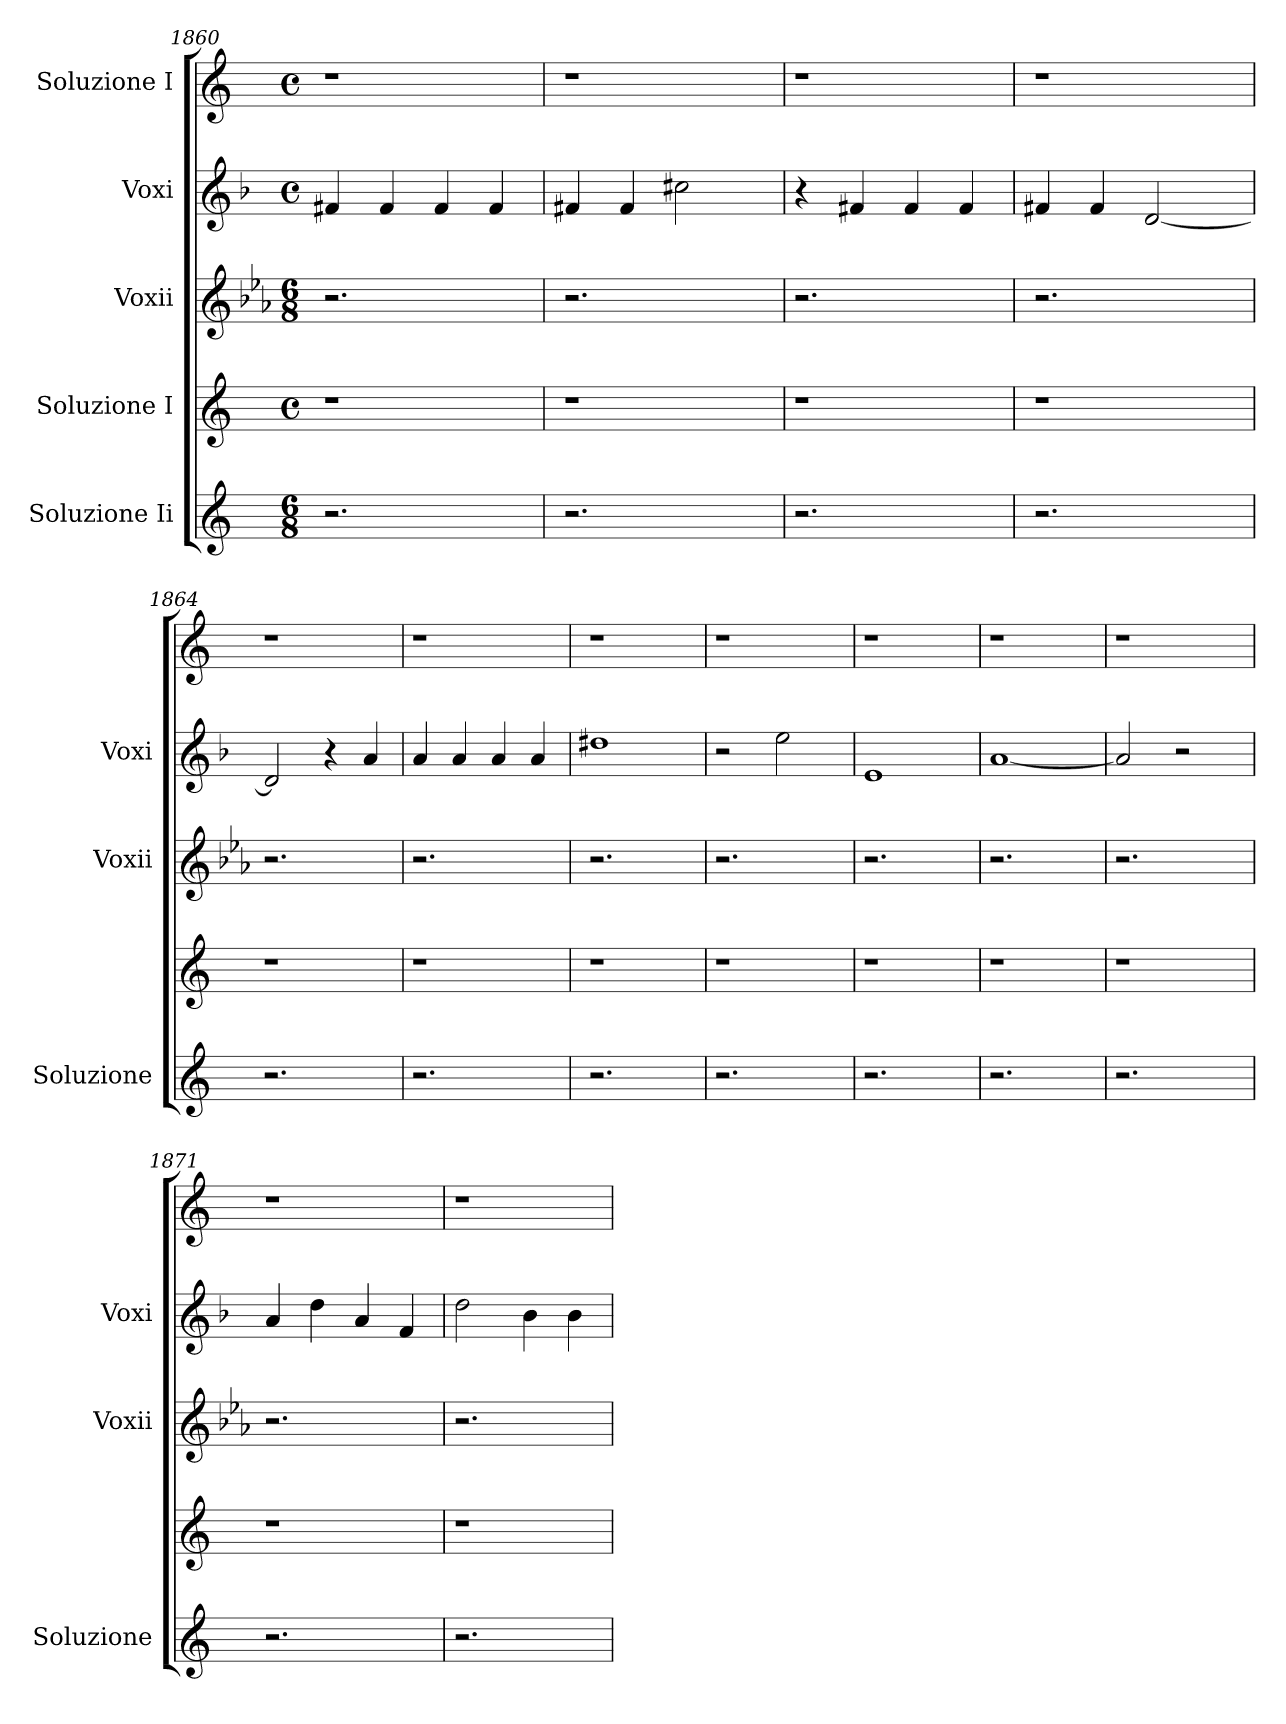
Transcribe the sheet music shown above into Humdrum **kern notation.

**kern	**kern	**kern	**kern	**kern
*part5	*part4	*part3	*part2	*part1
*staff5	*staff4	*staff3	*staff2	*staff1
*I"Soluzione Ii	*I"Soluzione I	*I"Voxii	*I"Voxi	*I"Soluzione I
*I'Soluzione	*	*I'Voxii	*I'Voxi	*
*clefG2	*clefG2	*clefG2	*clefG2	*clefG2
*k[]	*k[]	*k[b-e-a-]	*k[b-]	*k[]
*C:	*C:	*E-:	*F:	*C:
*M6/8	*M4/4	*M6/8	*M4/4	*M4/4
*	*met(c)	*	*met(c)	*met(c)
=1860	=1860	=1860	=1860	=1860
2.r	1r	2.r	4f#X/	1r
.	.	.	4f#/	.
.	.	.	4f#/	.
4ryy	.	4ryy	4f#/	.
=1861	=1861	=1861	=1861	=1861
2.r	1r	2.r	4f#X/	1r
.	.	.	4f#/	.
.	.	.	2cc#X\	.
4ryy	.	4ryy	.	.
=1862	=1862	=1862	=1862	=1862
2.r	1r	2.r	4r	1r
.	.	.	4f#X/	.
.	.	.	4f#/	.
4ryy	.	4ryy	4f#/	.
=1863	=1863	=1863	=1863	=1863
2.r	1r	2.r	4f#X/	1r
.	.	.	4f#/	.
.	.	.	[<2d/	.
4ryy	.	4ryy	.	.
=1864	=1864	=1864	=1864	=1864
2.r	1r	2.r	2d/]	1r
.	.	.	4r	.
4ryy	.	4ryy	4a/	.
=1865	=1865	=1865	=1865	=1865
2.r	1r	2.r	4a/	1r
.	.	.	4a/	.
.	.	.	4a/	.
4ryy	.	4ryy	4a/	.
!!LO:LB:g=z
=1866	=1866	=1866	=1866	=1866
2.r	1r	2.r	1dd#X	1r
4ryy	.	4ryy	.	.
=1867	=1867	=1867	=1867	=1867
2.r	1r	2.r	2r	1r
.	.	.	2ee\	.
4ryy	.	4ryy	.	.
=1868	=1868	=1868	=1868	=1868
2.r	1r	2.r	1e	1r
4ryy	.	4ryy	.	.
=1869	=1869	=1869	=1869	=1869
2.r	1r	2.r	[<1a	1r
4ryy	.	4ryy	.	.
=1870	=1870	=1870	=1870	=1870
2.r	1r	2.r	2a/]	1r
.	.	.	2r	.
4ryy	.	4ryy	.	.
=1871	=1871	=1871	=1871	=1871
2.r	1r	2.r	4a/	1r
.	.	.	4dd\	.
.	.	.	4a/	.
4ryy	.	4ryy	4f/	.
=1872	=1872	=1872	=1872	=1872
2.r	1r	2.r	2dd\	1r
.	.	.	4b-\	.
4ryy	.	4ryy	4b-\	.
=	=	=	=	=
*-	*-	*-	*-	*-
